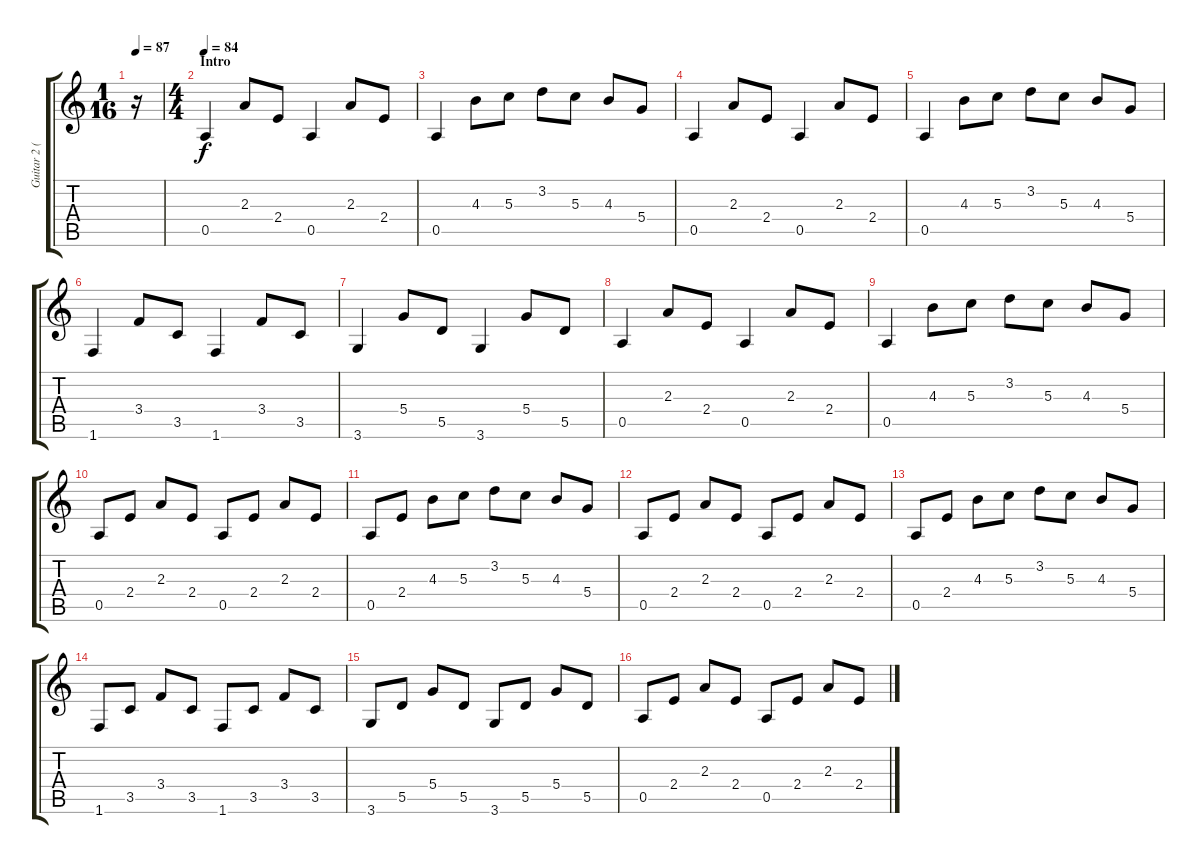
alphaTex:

\track ("Guitar 2 (clean)" "Guitar 2 (") {instrument acousticguitarsteel}
\staff {score tabs}
\tuning (E4 B3 G3 D3 A2 E2) {hide}
\ts (1 16)
\tempo 87
\clef g2
\ks c
r.16{dy f instrument acousticguitarsteel} |
\ts (4 4)
\section ("" "Intro")
\tempo 84
0.5.4 2.3.8 2.4.8 0.5.4 2.3.8 2.4.8 |
0.5.4 4.3.8 5.3.8 3.2.8 5.3.8 4.3.8 5.4.8 |
0.5.4 2.3.8 2.4.8 0.5.4 2.3.8 2.4.8 |
0.5.4 4.3.8 5.3.8 3.2.8 5.3.8 4.3.8 5.4.8 |
1.6.4 3.4.8 3.5.8 1.6.4 3.4.8 3.5.8 |
3.6.4 5.4.8 5.5.8 3.6.4 5.4.8 5.5.8 |
0.5.4 2.3.8 2.4.8 0.5.4 2.3.8 2.4.8 |
0.5.4 4.3.8 5.3.8 3.2.8 5.3.8 4.3.8 5.4.8 |
0.5.8 2.4.8 2.3.8 2.4.8 0.5.8 2.4.8 2.3.8 2.4.8 |
0.5.8 2.4.8 4.3.8 5.3.8 3.2.8 5.3.8 4.3.8 5.4.8 |
0.5.8 2.4.8 2.3.8 2.4.8 0.5.8 2.4.8 2.3.8 2.4.8 |
0.5.8 2.4.8 4.3.8 5.3.8 3.2.8 5.3.8 4.3.8 5.4.8 |
1.6.8 3.5.8 3.4.8 3.5.8 1.6.8 3.5.8 3.4.8 3.5.8 |
3.6.8 5.5.8 5.4.8 5.5.8 3.6.8 5.5.8 5.4.8 5.5.8 |
0.5.8 2.4.8 2.3.8 2.4.8 0.5.8 2.4.8 2.3.8 2.4.8
